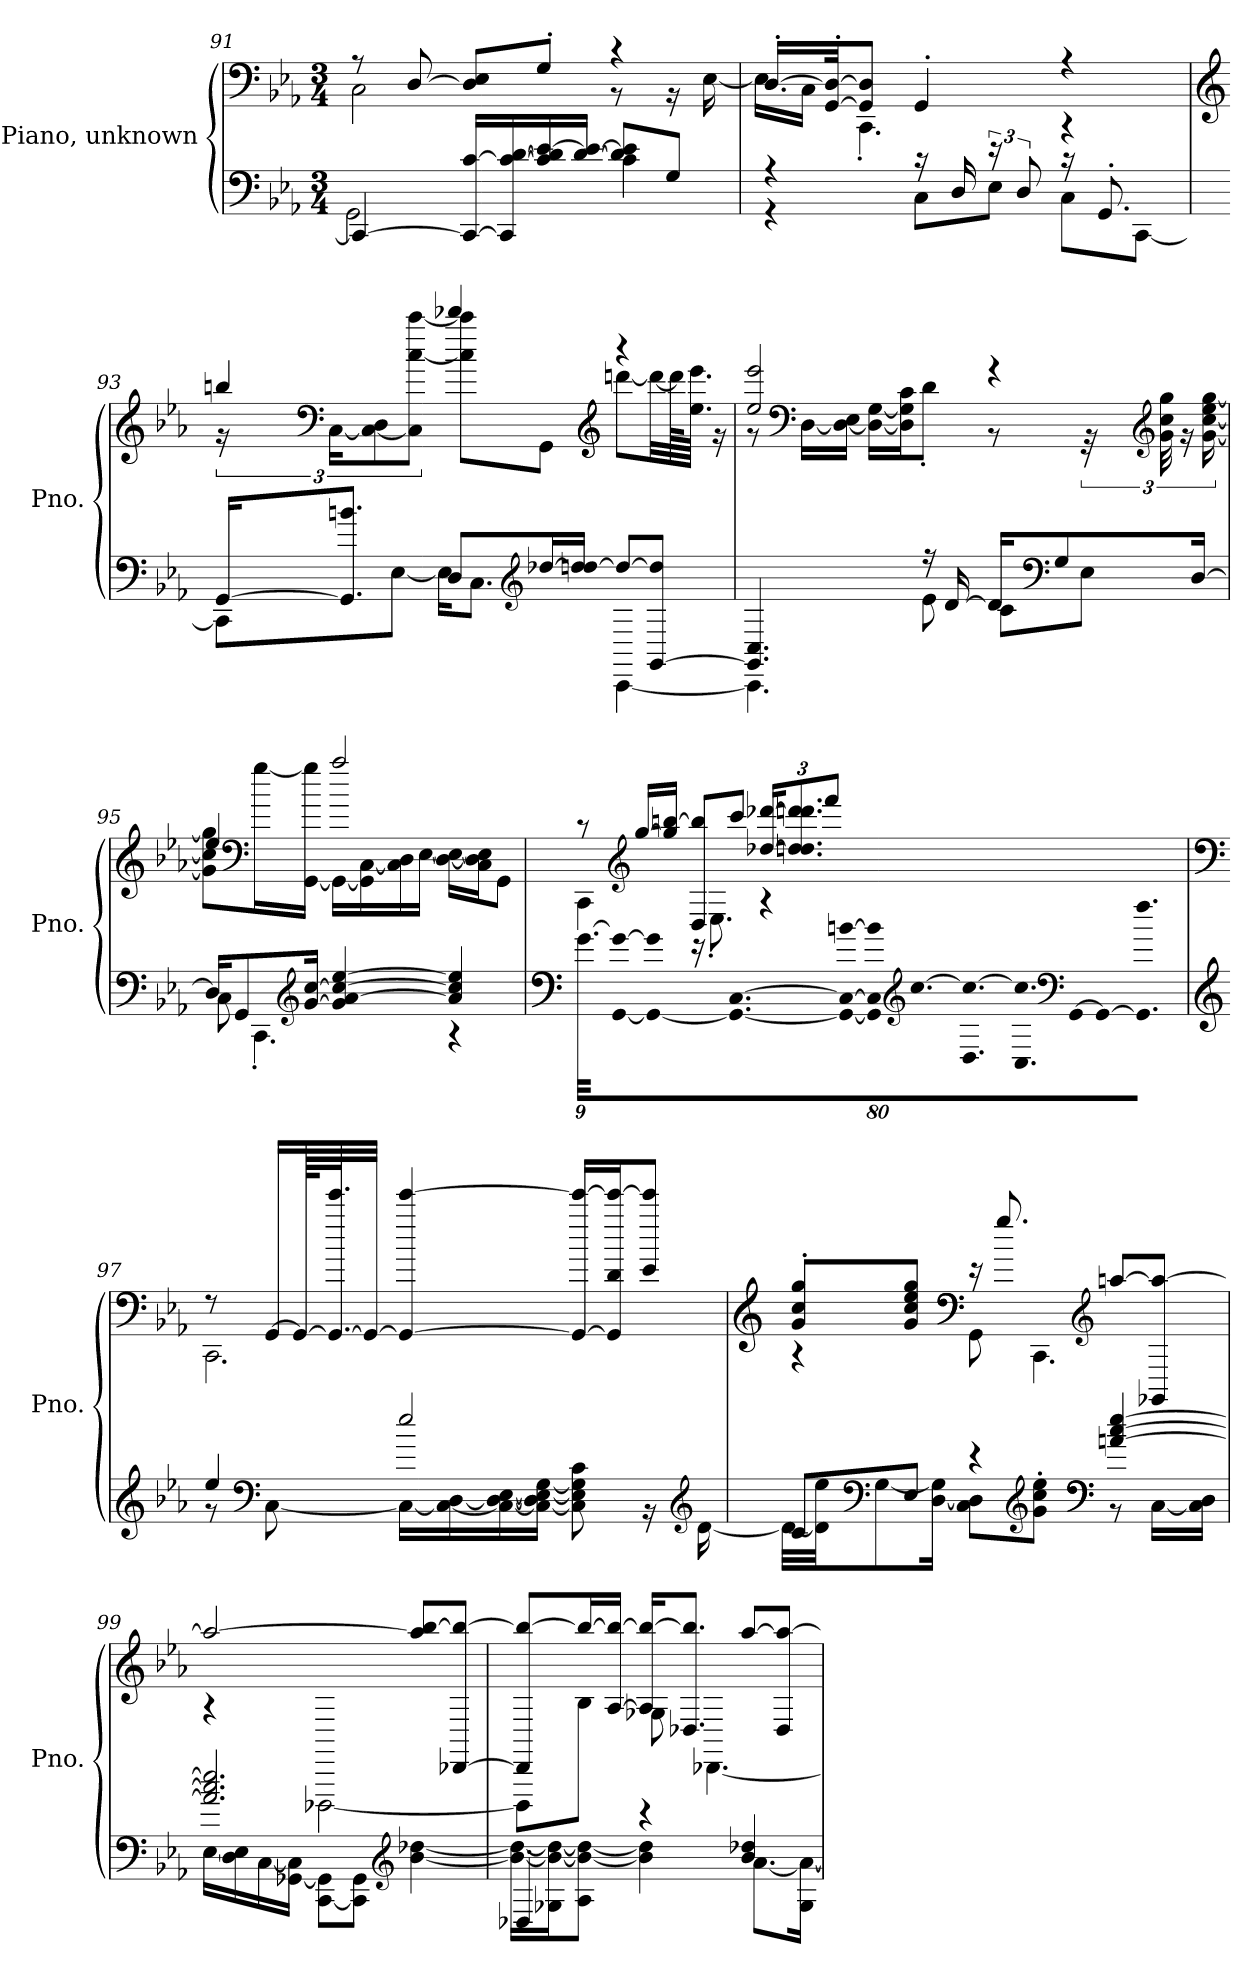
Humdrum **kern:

**kern	**kern
*part1	*part1
*staff2	*staff1
*I"Piano, unknown	*
*I'Pno.	*
!!LO:LB:g=z
*clefF4	*clefF4
*k[b-e-a-]	*k[b-e-a-]
*M3/4	*M3/4
=91	=91
*^	*^
4CC/_	2GG\	8r	2C\
.	.	[8D/	.
16CC/_ [16c/LL	.	8D/] 8E-/L	.
16CC/] 16c/_ [16d/	.	.	.
16c/] 16d/] [16e-/	.	8G'/J	.
[16d/ 16e-/_JJ	.	.	.
8d/] 8e-/]L	4c\	4r	8r
8G/J	.	.	16r
.	.	.	[16E-\
=92	=92	=92	=92
4r	4r	[16.D'/LL	16E-\LL]
.	.	.	16C\JJ
.	.	[32GG/' 32D/_'JK	.
.	.	8GG/] 8D/]J	4.CC'\
16r	8C\L	4GG'/	.
16D/	.	.	.
24r	8E-\J	.	.
12D/	.	.	.
16r	8C\L	4r	4r
8.GG'/	.	.	.
.	[8CC\J	.	.
!!LO:LB:g=z	!!
=93	=93	=93	=93
*	*	*clefG2	*
[16GG/KL	8CC\L]	4bbn/	24r
*	*	*clefF4	*
.	.	.	[24C\KL
8.GG/] 8.bn/J	.	.	.
.	.	.	12C\_ 12D\
.	[8E-\J	.	.
.	.	.	12C\] [12cc\ [12ccc\J
8D/L	16E-\KL]	4ddd-X/	8cc\] 8ccc\]L
.	8.C\J	.	.
*clefG2	*	*	*
[16dd-X/L	.	.	8GG\J
16dd-/] [16ddn/JJ	.	.	.
*	*	*clefG2	*
8dd/L_	[4CC\	4r	[8dddn\L
[8GG/ 8dd/]J	.	.	32ddd\LL_
.	.	.	128ddd\KL]
.	.	.	64.ee-\ 64.eee-\JJJJ
.	.	.	16r
!!LO:LB:g=z	!!
=94	=94	=94	=94
4.GG/] 4.C/	4.CC\]	2ee-/ 2eee-/	8r
*	*	*clefF4	*
.	.	.	[16D\LL
.	.	.	16D\_ 16E-\JJ
.	.	.	16D\_ [16G\LL
.	.	.	16D\] 16G\] 16c\J
16r	8e-\	.	8d'\J
[16d/	.	.	.
16d/KL]	8c\L	4r	8r
*clefF4	*	*	*
8G/	.	.	.
.	8E-\J	.	48r
*	*	*clefG2	*
.	.	.	48g\ 48cc\ 48gg\
.	.	.	24r
[16D/Jk	.	.	.
.	.	.	[24g\ [24cc\ 24ee-\ [24gg\
=95	=95	=95	=95
16D/KL]	8C\	4ee-/	8g\] 8cc\] 8gg\]L
8GG/	.	.	.
*	*	*clefF4	*
.	4.CC'\	.	[16gg\L
*clefG2	*	*	*
[16g/ [16cc/Jk	.	.	[16GG\ 16gg\]JJ
4g/] [4a-/ 4cc/_ [4ee-/	.	2aa-/	16GG\LL_
.	.	.	16GG\] [16C\
.	.	.	16C\] 16D\
.	.	.	[16E-\JJ
4a-/] 4cc/] 4ee-/]	4r	.	[16D\ 16E-\_LL
.	.	.	16C\ 16D\] 16E-\]J
.	.	.	8GG\J
*v	*v	*	*
!!LO:PB:g=z	!!
=96	=96	=96
*clefF4	*	*
*Xbrackettup	*	*
[36.g\KKL	8r	4CC\
!LO:N:vis=8	!	!
[640%71GG\ 640%71g\_	.	.
*	*clefG2	*
.	[16gg/LL	.
!LO:N:vis=64	!	!
640%9GG\_ 640%9g\]KLL	.	.
36.GG\_ [36.C\JJ	.	.
.	16gg/] [16bbn/JJ	.
!LO:N:vis=8	!	!
640%71GG\_ 640%71C\_ [640%71bn\	.	.
.	8D/ 8bb/]L	16r
.	.	8.E-'\
!LO:N:vis=64	!	!
640%9GG\] 640%9C\] 640%9b\]KKL	.	.
*clefG2	*	*
[18.cc\	.	.
.	8ccc/J	.
36.D\ 36.cc\_K	.	.
18.C\ 18.cc\]J	.	.
*	*Xbrackettup	*
.	[24dd-X/ [24ddd-X/KL	4r
*clefF4	*	*
!LO:N:vis=8	!	!
[640%71GG\	12.dd-/] 12.ddn/ 12.ddd-/] 12.dddn/	.
!LO:N:vis=64	!	!
640%9GG\KKL_	.	.
18.GG\] 18.ff\JJ	12fff/J	.
!!LO:LB:g=z	!!
=97	=97	=97
*clefG2	*clefF4	*
*^	*	*
4ee-/	8r	8r	2.CC\
*clefF4	*	*	*
.	[8C\	[16GG/LL	.
.	.	128GG/KLL_	.
.	.	64.GG/_ 64.eee-/J	.
.	.	32GG/JJJ_	.
2ee-/	16C\LL_	4GG/_ [4eee-/	.
.	16C\_ [16D\	.	.
.	16C\_ 16D\_ [16E-\	.	.
.	16C\_ 16D\] 16E-\_ [16G\JJ	.	.
.	8C\] 8E-\] 8G\] 8c\	16GG/_ 16eee-/_LL	.
.	.	16GG/] 16d/ 16eee-/_J	.
.	16r	8e-/ 8eee-/]J	.
*clefG2	*	*	*
.	[16d\	.	.
!!LO:LB:g=z	!!
=98	=98	=98	=98
*	*	*clefG2	*
8c/L	32d\LLL_	8g/' 8cc/' 8gg/'L	4r
.	32d\] 32ee-\JJ	.	.
*clefF4	*	*	*
.	[8G\	.	.
8E-/J	.	8g/ 8cc/ 8ee-/ 8gg/J	.
.	[16D\ 16G\]Jk	.	.
*	*	*clefF4	*
4r	8C\ 8D\]L	16r	8GG\
.	.	8.gg/	.
*clefG2	*	*	*
.	8g\' 8cc\' 8ee-\'J	.	4.CC\
*clefF4	*	*clefG2	*
[4an/ [4cc/ [4ee-/	8r	[8aan/L	.
.	[16C\LL	8GG-X/ 8aa/_J	.
.	16C\] 16D\JJ	.	.
=99	=99	=99	=99
2.a/] 2.cc/] 2.ee-/]	[16E-\LL	2aa/_	4r
.	16D\ 16E-\]	.	.
.	[16C\	.	.
.	[16GG-X\ 16C\]JJ	.	.
.	[8CC\ 8GG-\]L	.	[2DDD-X\
.	8CC\] 8GG-\J	.	.
*clefG2	*	*	*
.	[4b-\ [4dd-X\	8aa/] [8bb-/L	.
.	.	[8DD-X/ 8bb-/_J	.
!!LO:LB:g=z	!!
=100	=100	=100	=100
4D-X'/	16b-\_ 16dd-\_LL	8DD-/] 8bb-/_L	8DDD-\L]
.	16G-X\ 16b-\_ 16dd-\_J	.	.
.	8A-\ 8b-\_ 8dd-\_J	16bb-/L_	8B-\J
.	.	[16A-/ 16bb-/_JJ	.
4r	4b-\] 4dd-\]	16A-/] 16bb-/_KL	8G-X\
.	.	8.D-X/ 8.bb-/]J	.
.	.	.	[4.DD-X\
4b-/ 4dd-X/	[8.a-\L	[8aa-/L	.
.	.	8D-/ 8aa-/_J	.
.	16G-\ 16a-\_Jk	.	.
*v	*v	*	*
*	*v	*v
=	=
*-	*-
